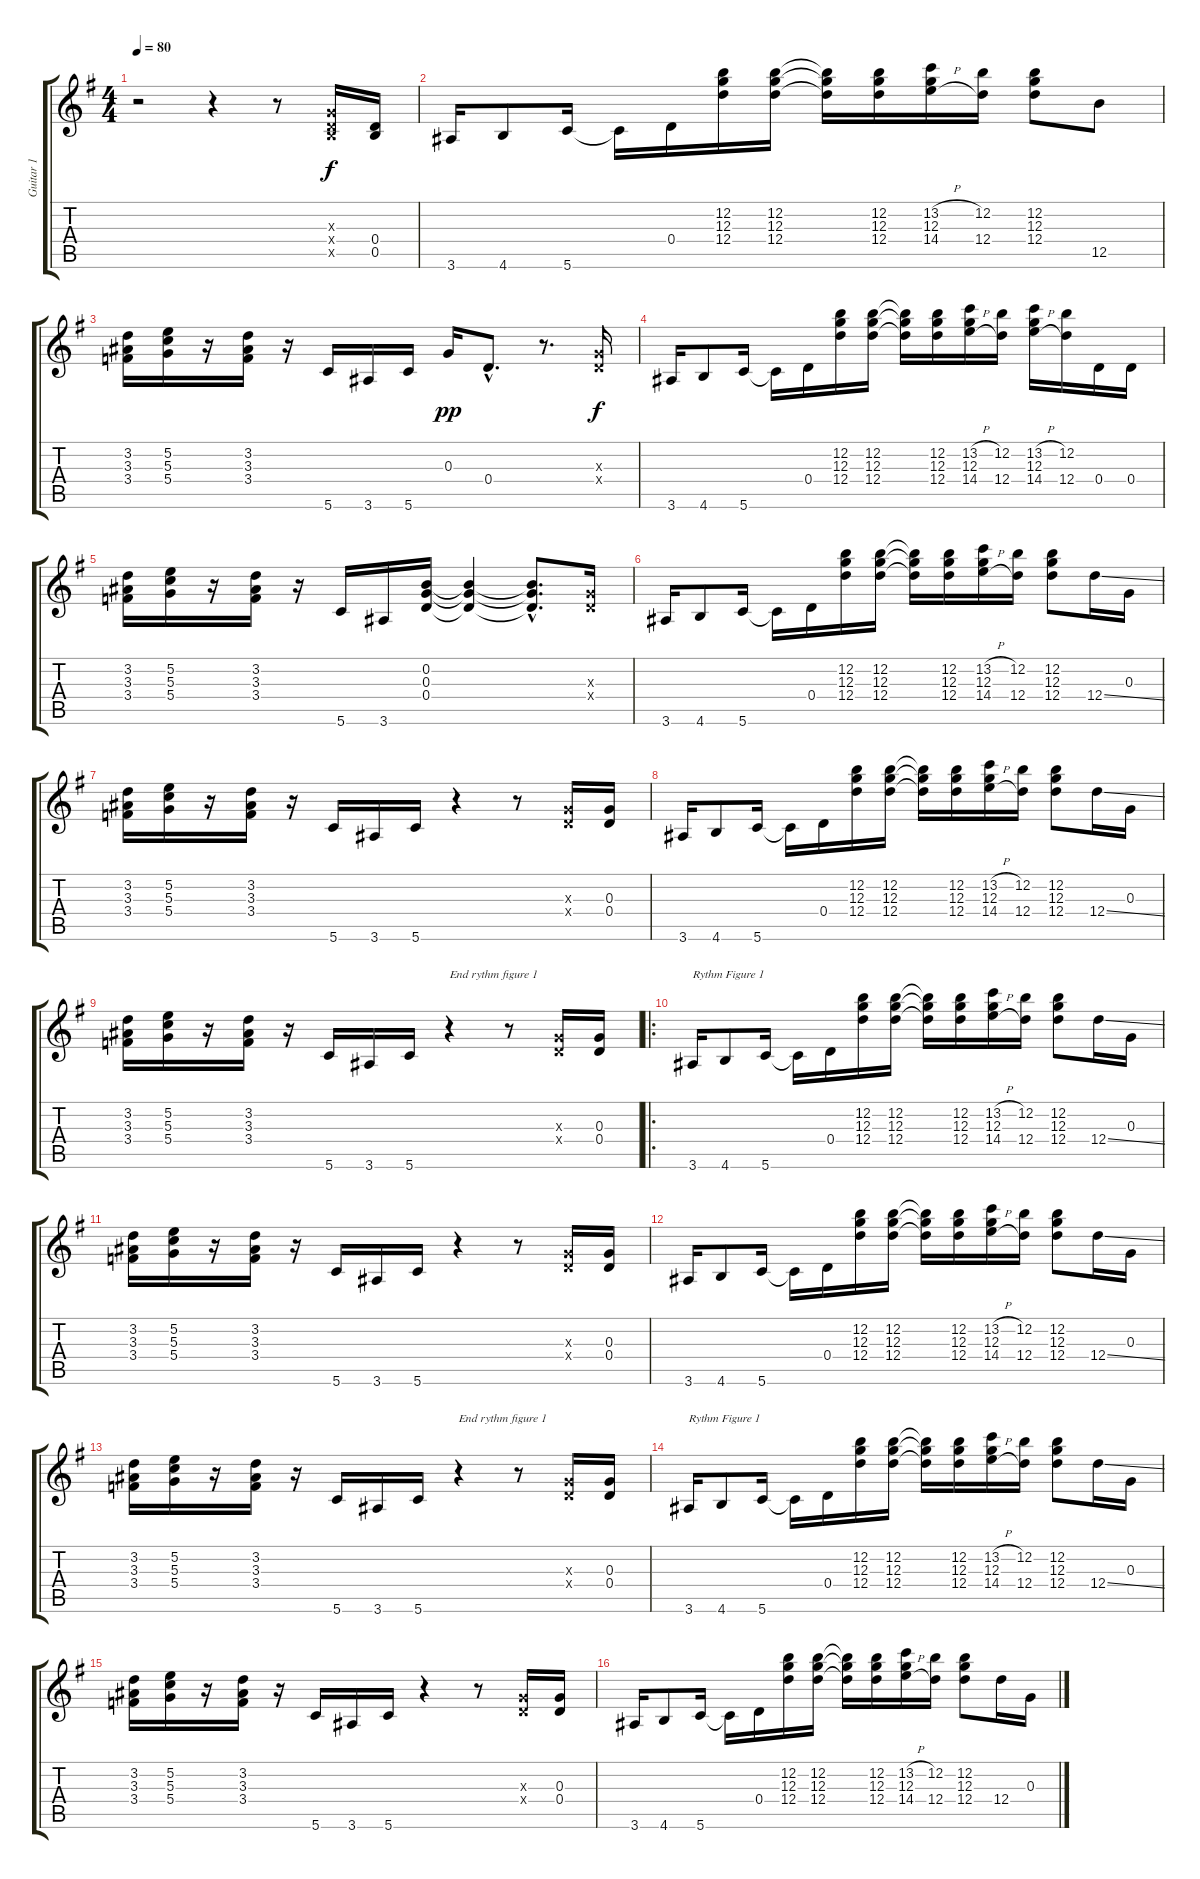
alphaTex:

\track ("Guitar 1" "Guitar 1") {instrument overdrivenguitar}
\staff {score tabs}
\tuning (D4 B3 G3 D3 B2 G2) {hide}
\ts (4 4)
\tempo 80
\clef g2
\ks g
r.2{dy f instrument overdrivenguitar} r.4 r.8 (0.3{x} 0.4{x} 0.5{x}).16 (0.4 0.5).16 |
3.6.16 4.6.8 5.6.16 5.6{t}.16 0.4.16 (12.2 12.3 12.4).16 (12.2 12.3 12.4).16 (12.2{t} 12.3{t} 12.4{t}).16 (12.2 12.3 12.4).16 (13.2{h} 12.3 14.4{h}).16 (12.2 12.4).16 (12.2 12.3 12.4).8 12.5.8 |
(3.2 3.3 3.4).16 (5.2 5.3 5.4).16 r.16 (3.2 3.3 3.4).16 r.16 5.6.16 3.6.16 5.6.16 0.3.16{dy pp} 0.4{hac}.8{d} r.8{d} (0.3{x} 0.4{x}).16{dy f} |
3.6.16 4.6.8 5.6.16 5.6{t}.16 0.4.16 (12.2 12.3 12.4).16 (12.2 12.3 12.4).16 (12.2{t} 12.3{t} 12.4{t}).16 (12.2 12.3 12.4).16 (13.2{h} 12.3 14.4{h}).16 (12.2 12.4).16 (13.2{h} 12.3 14.4{h}).16 (12.2 12.4).16 0.4.16 0.4.16 |
(3.2 3.3 3.4).16 (5.2 5.3 5.4).16 r.16 (3.2 3.3 3.4).16 r.16 5.6.16 3.6.16 (0.2 0.3 0.4).16 (0.2{t} 0.3{t} 0.4{t}).4 (0.2{hac t} 0.3{hac t} 0.4{hac t}).8{d} (0.3{x} 0.4{x}).16 |
3.6.16 4.6.8 5.6.16 5.6{t}.16 0.4.16 (12.2 12.3 12.4).16 (12.2 12.3 12.4).16 (12.2{t} 12.3{t} 12.4{t}).16 (12.2 12.3 12.4).16 (13.2{h} 12.3 14.4{h}).16 (12.2 12.4).16 (12.2 12.3 12.4).8 12.4{ss}.16 0.3.16 |
(3.2 3.3 3.4).16 (5.2 5.3 5.4).16 r.16 (3.2 3.3 3.4).16 r.16 5.6.16 3.6.16 5.6.16 r.4 r.8 (0.3{x} 0.4{x}).16 (0.3 0.4).16 |
3.6.16 4.6.8 5.6.16 5.6{t}.16 0.4.16 (12.2 12.3 12.4).16 (12.2 12.3 12.4).16 (12.2{t} 12.3{t} 12.4{t}).16 (12.2 12.3 12.4).16 (13.2{h} 12.3 14.4{h}).16 (12.2 12.4).16 (12.2 12.3 12.4).8 12.4{ss}.16 0.3.16 |
(3.2 3.3 3.4).16 (5.2 5.3 5.4).16 r.16 (3.2 3.3 3.4).16 r.16 5.6.16 3.6.16 5.6.16 r.4{txt "End rythm figure 1"} r.8 (0.3{x} 0.4{x}).16 (0.3 0.4).16 |
\ro
3.6.16{txt "Rythm Figure 1"} 4.6.8 5.6.16 5.6{t}.16 0.4.16 (12.2 12.3 12.4).16 (12.2 12.3 12.4).16 (12.2{t} 12.3{t} 12.4{t}).16 (12.2 12.3 12.4).16 (13.2{h} 12.3 14.4{h}).16 (12.2 12.4).16 (12.2 12.3 12.4).8 12.4{ss}.16 0.3.16 |
(3.2 3.3 3.4).16 (5.2 5.3 5.4).16 r.16 (3.2 3.3 3.4).16 r.16 5.6.16 3.6.16 5.6.16 r.4 r.8 (0.3{x} 0.4{x}).16 (0.3 0.4).16 |
3.6.16 4.6.8 5.6.16 5.6{t}.16 0.4.16 (12.2 12.3 12.4).16 (12.2 12.3 12.4).16 (12.2{t} 12.3{t} 12.4{t}).16 (12.2 12.3 12.4).16 (13.2{h} 12.3 14.4{h}).16 (12.2 12.4).16 (12.2 12.3 12.4).8 12.4{ss}.16 0.3.16 |
(3.2 3.3 3.4).16 (5.2 5.3 5.4).16 r.16 (3.2 3.3 3.4).16 r.16 5.6.16 3.6.16 5.6.16 r.4{txt "End rythm figure 1"} r.8 (0.3{x} 0.4{x}).16 (0.3 0.4).16 |
3.6.16{txt "Rythm Figure 1"} 4.6.8 5.6.16 5.6{t}.16 0.4.16 (12.2 12.3 12.4).16 (12.2 12.3 12.4).16 (12.2{t} 12.3{t} 12.4{t}).16 (12.2 12.3 12.4).16 (13.2{h} 12.3 14.4{h}).16 (12.2 12.4).16 (12.2 12.3 12.4).8 12.4{ss}.16 0.3.16 |
(3.2 3.3 3.4).16 (5.2 5.3 5.4).16 r.16 (3.2 3.3 3.4).16 r.16 5.6.16 3.6.16 5.6.16 r.4 r.8 (0.3{x} 0.4{x}).16 (0.3 0.4).16 |
3.6.16 4.6.8 5.6.16 5.6{t}.16 0.4.16 (12.2 12.3 12.4).16 (12.2 12.3 12.4).16 (12.2{t} 12.3{t} 12.4{t}).16 (12.2 12.3 12.4).16 (13.2{h} 12.3 14.4{h}).16 (12.2 12.4).16 (12.2 12.3 12.4).8 12.4{ss}.16 0.3.16
